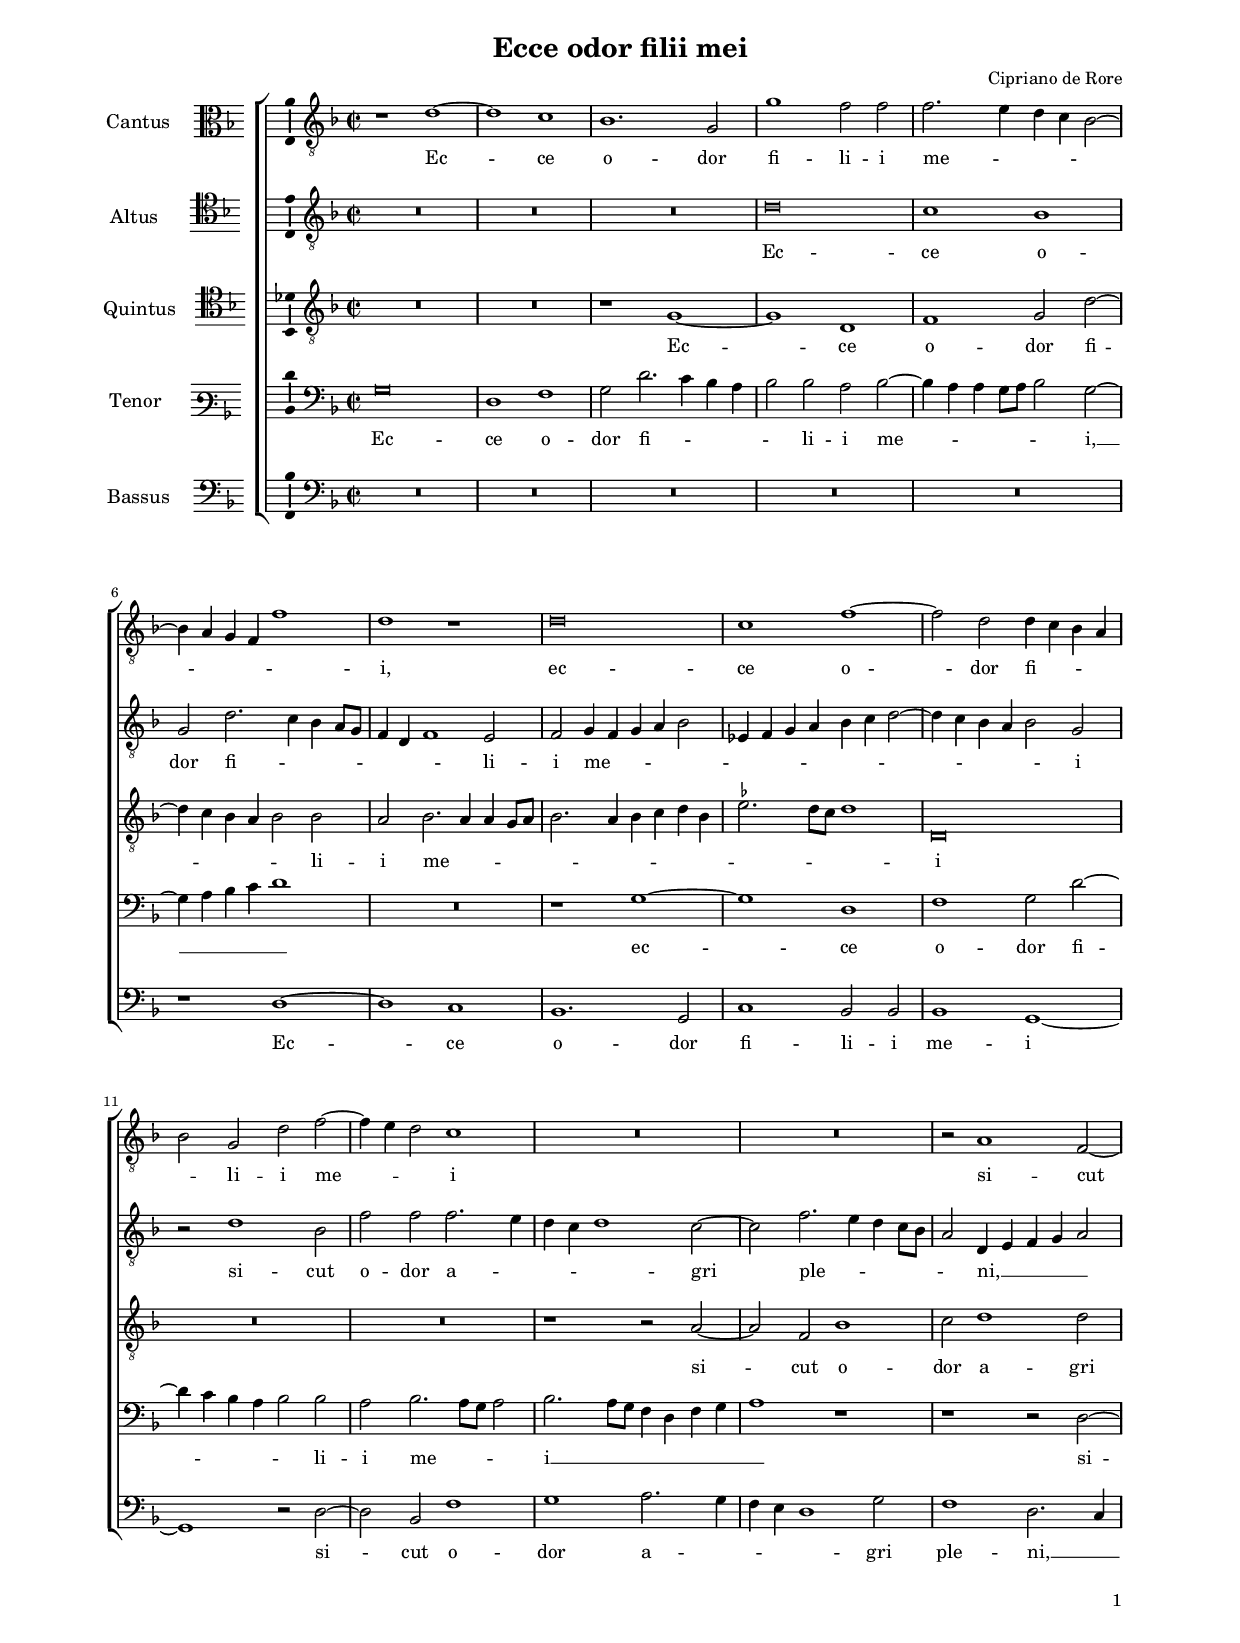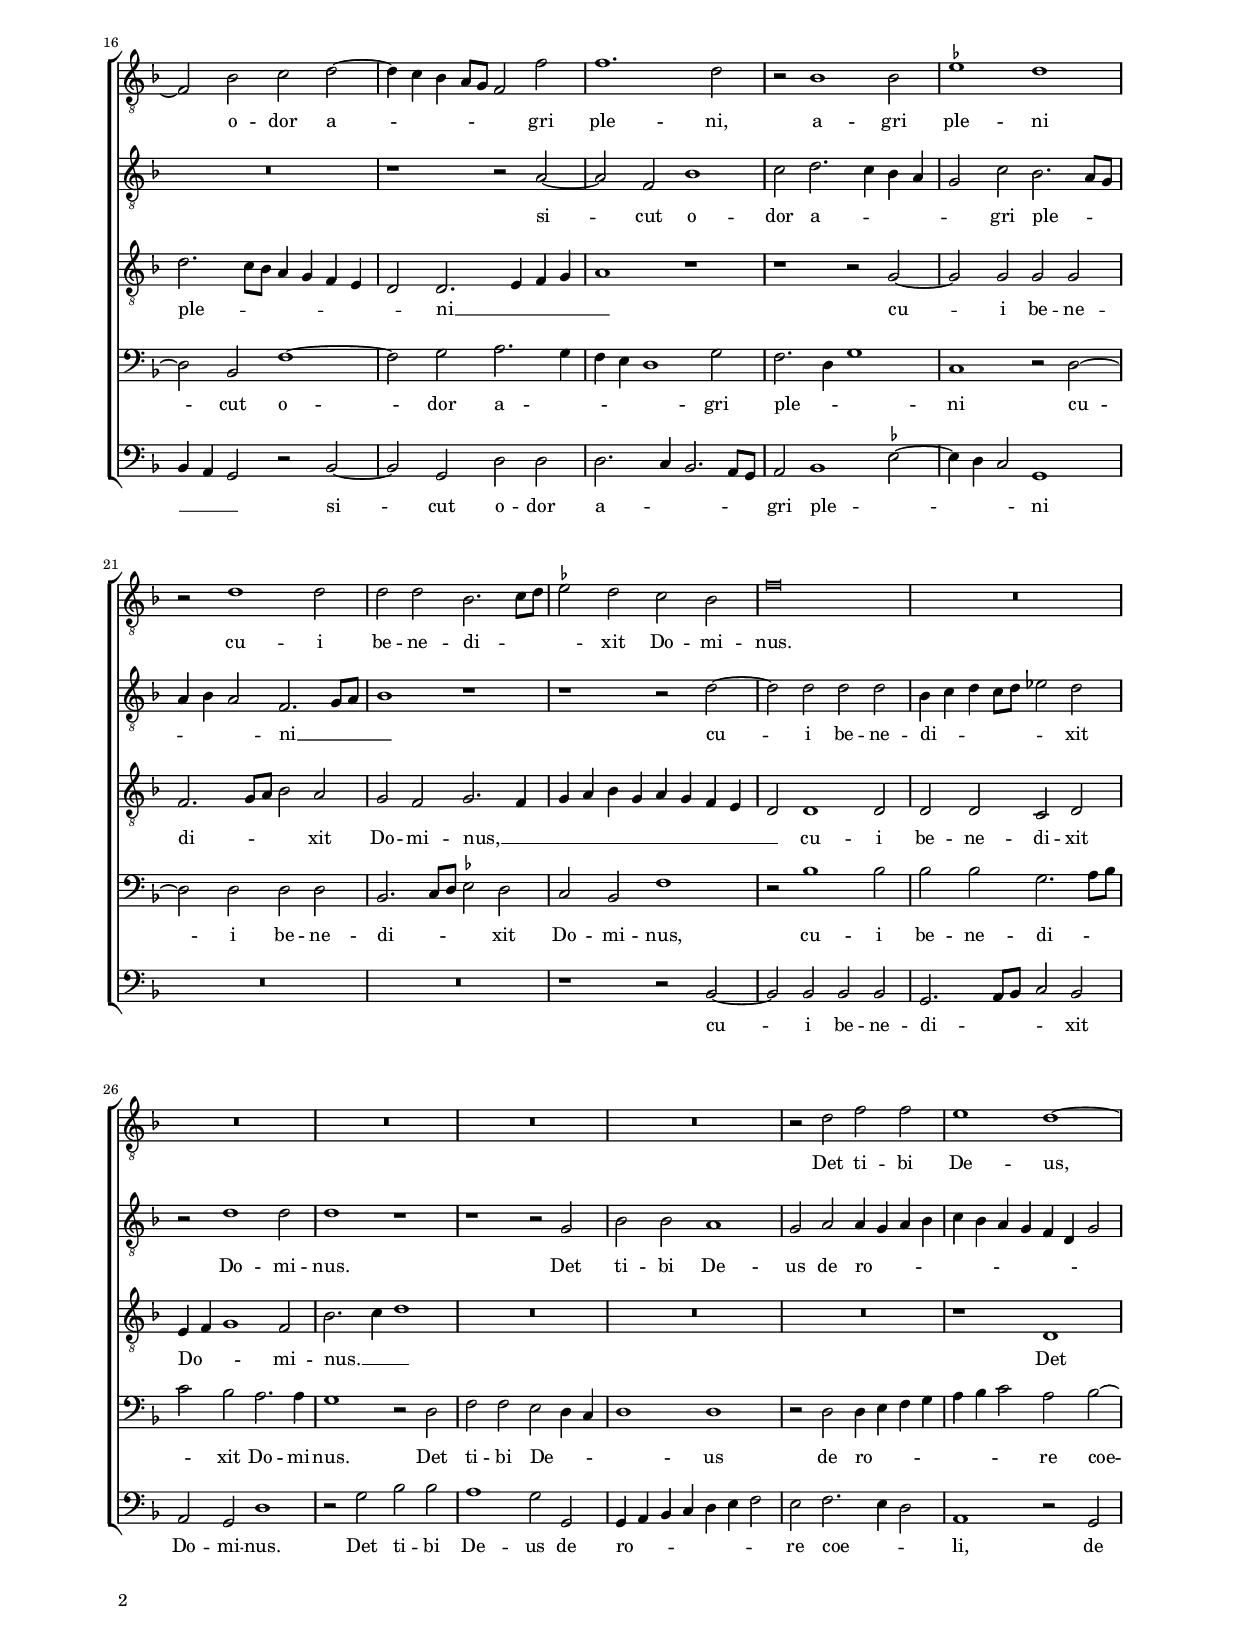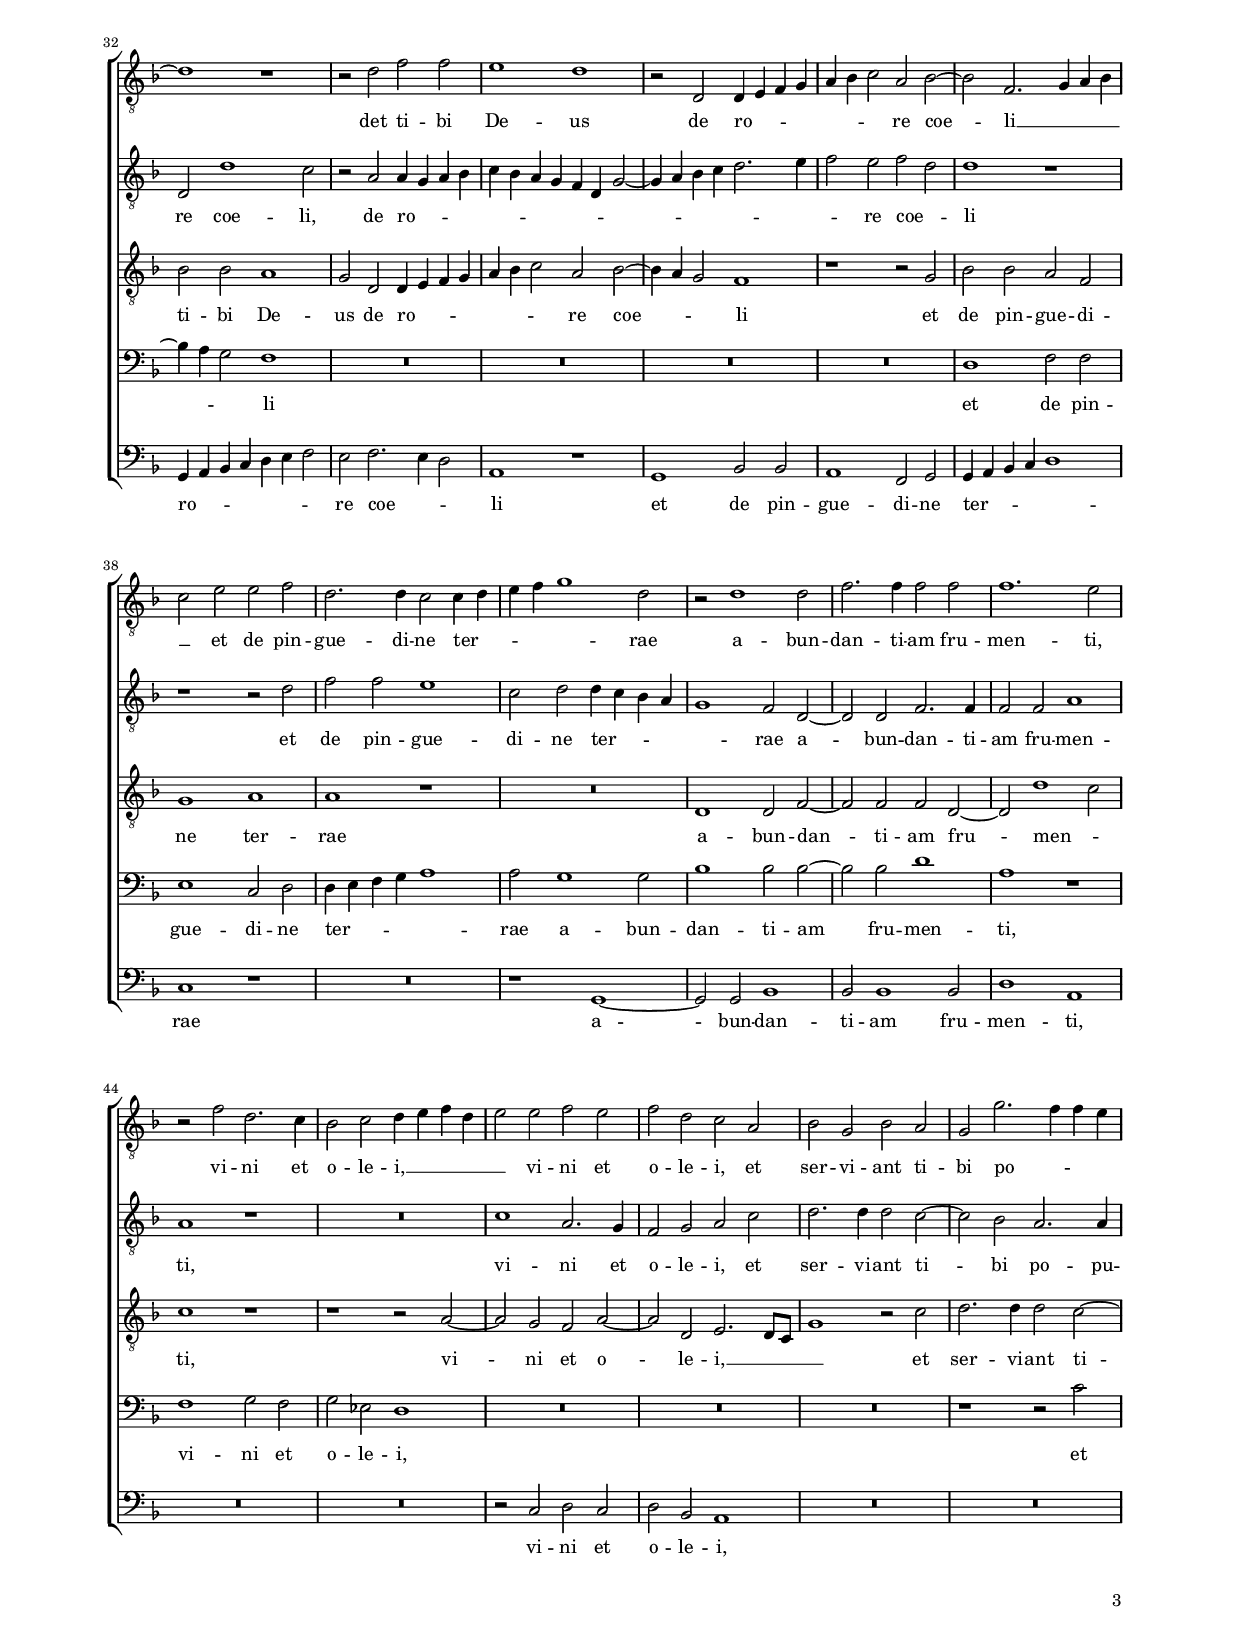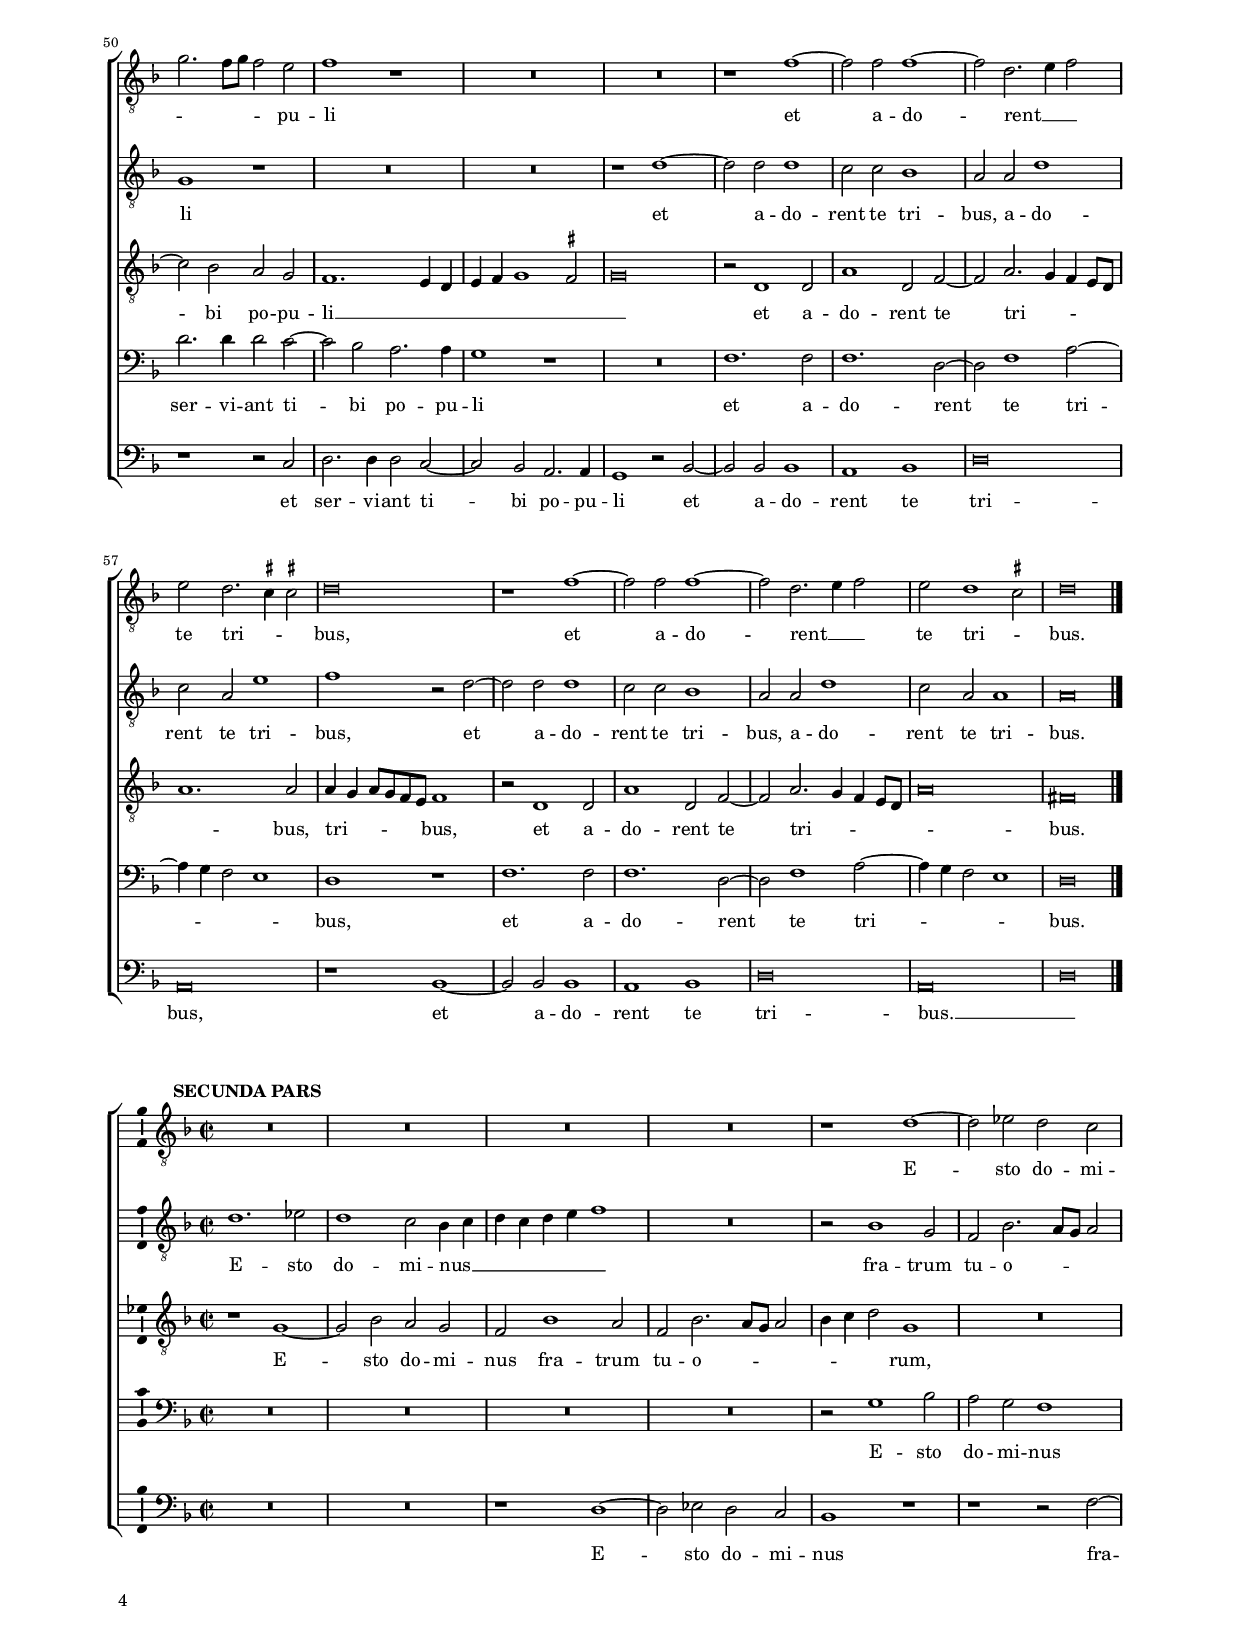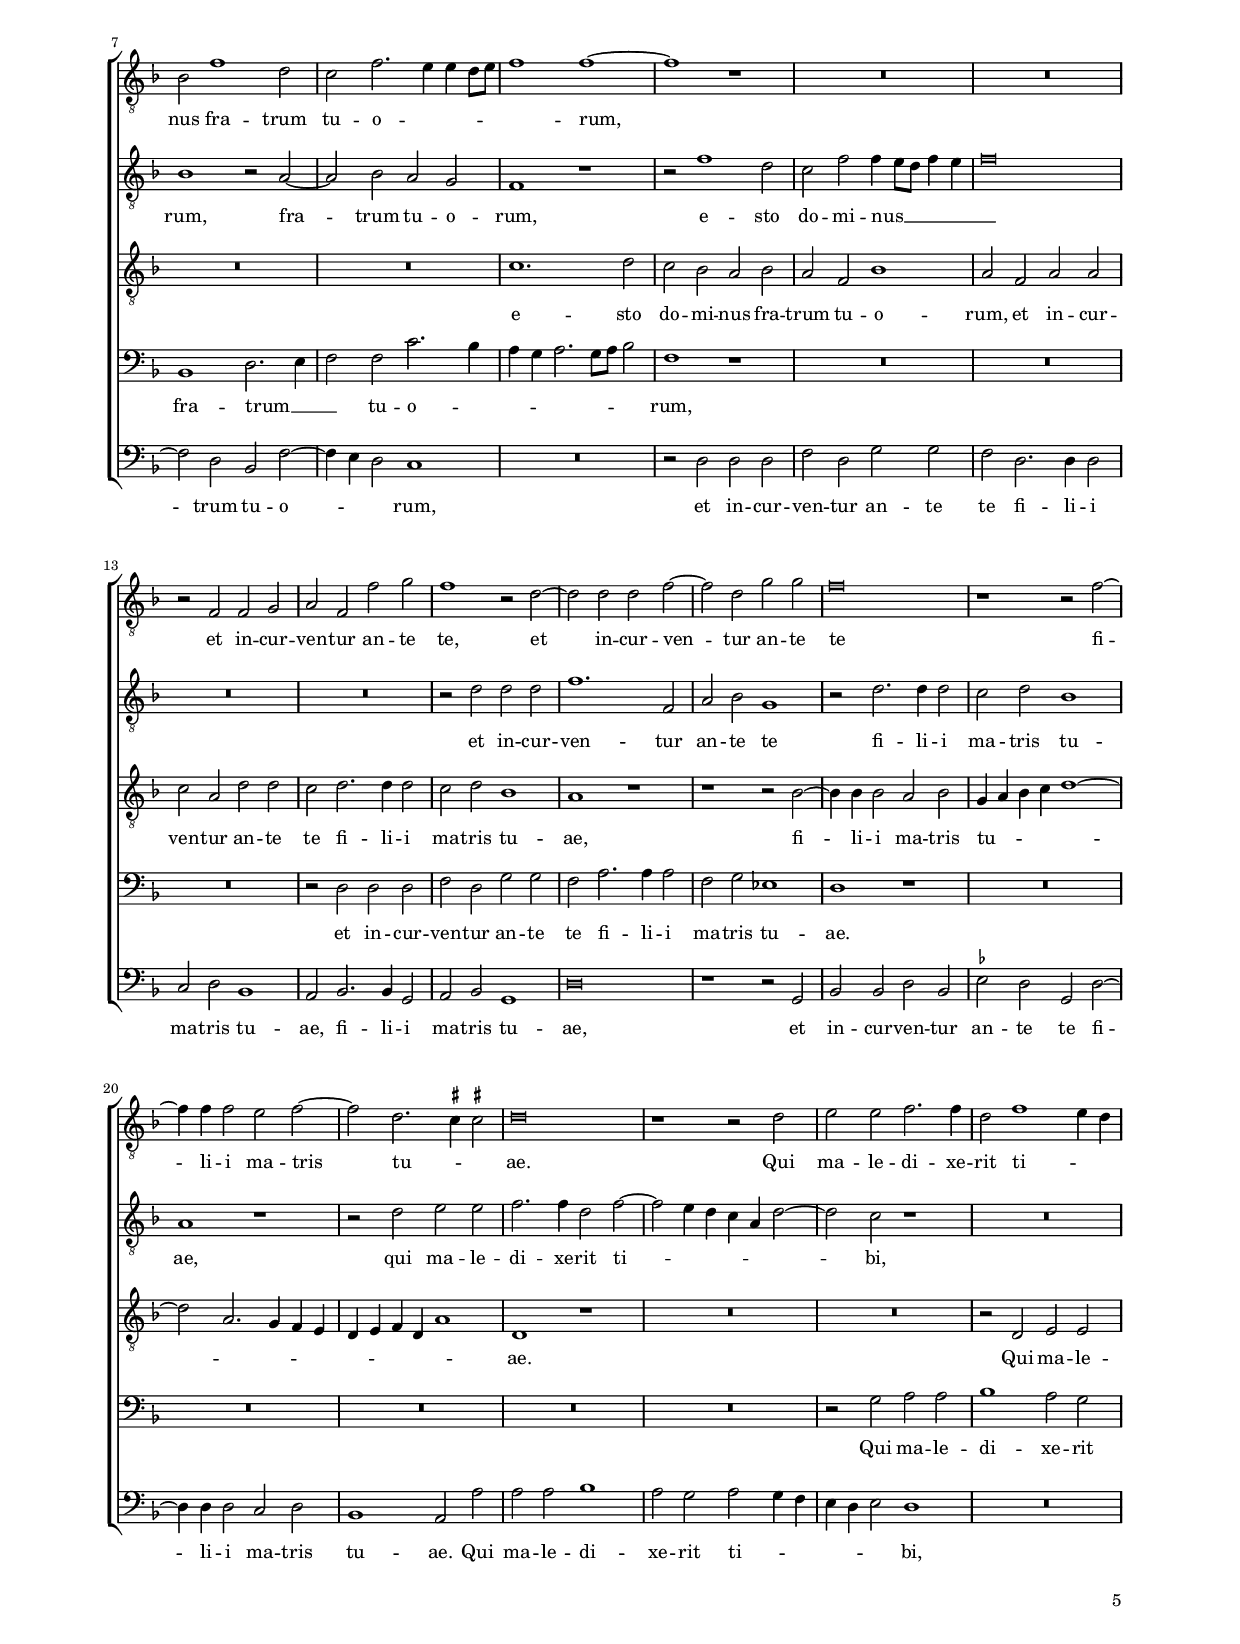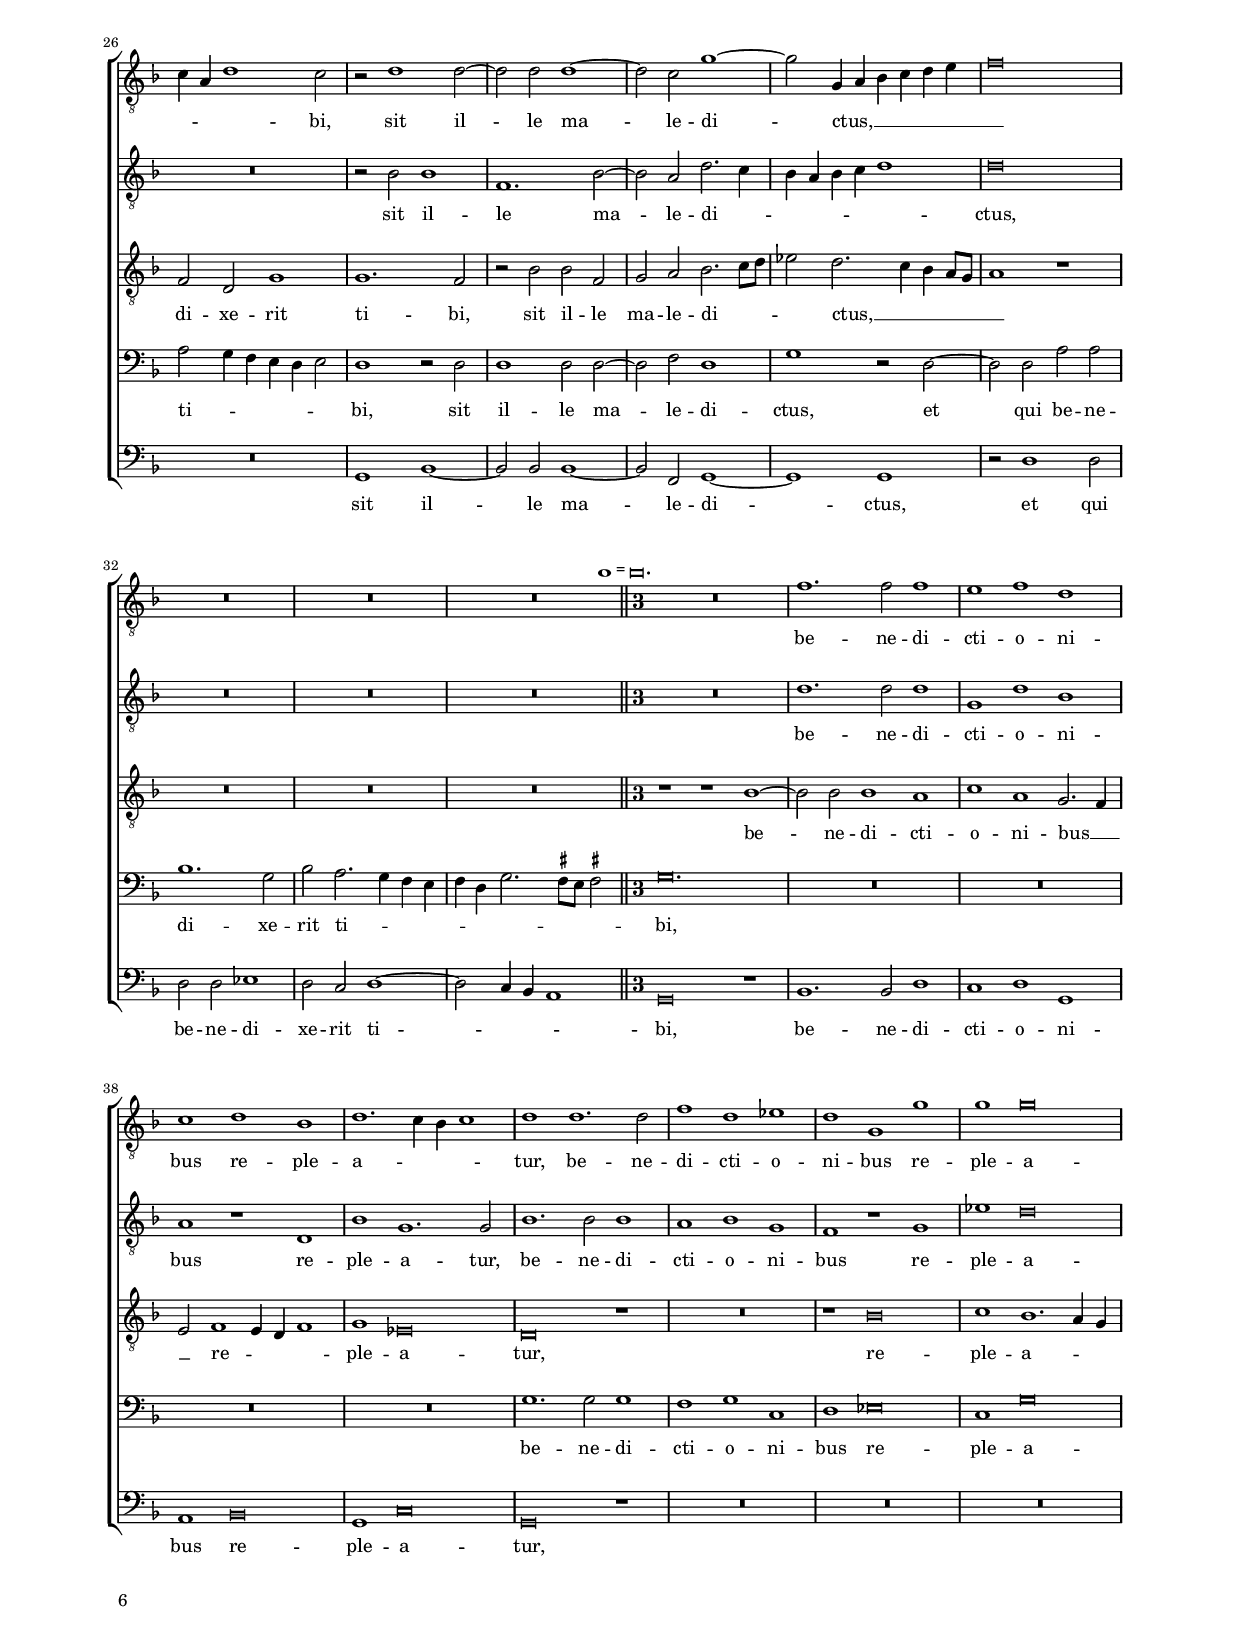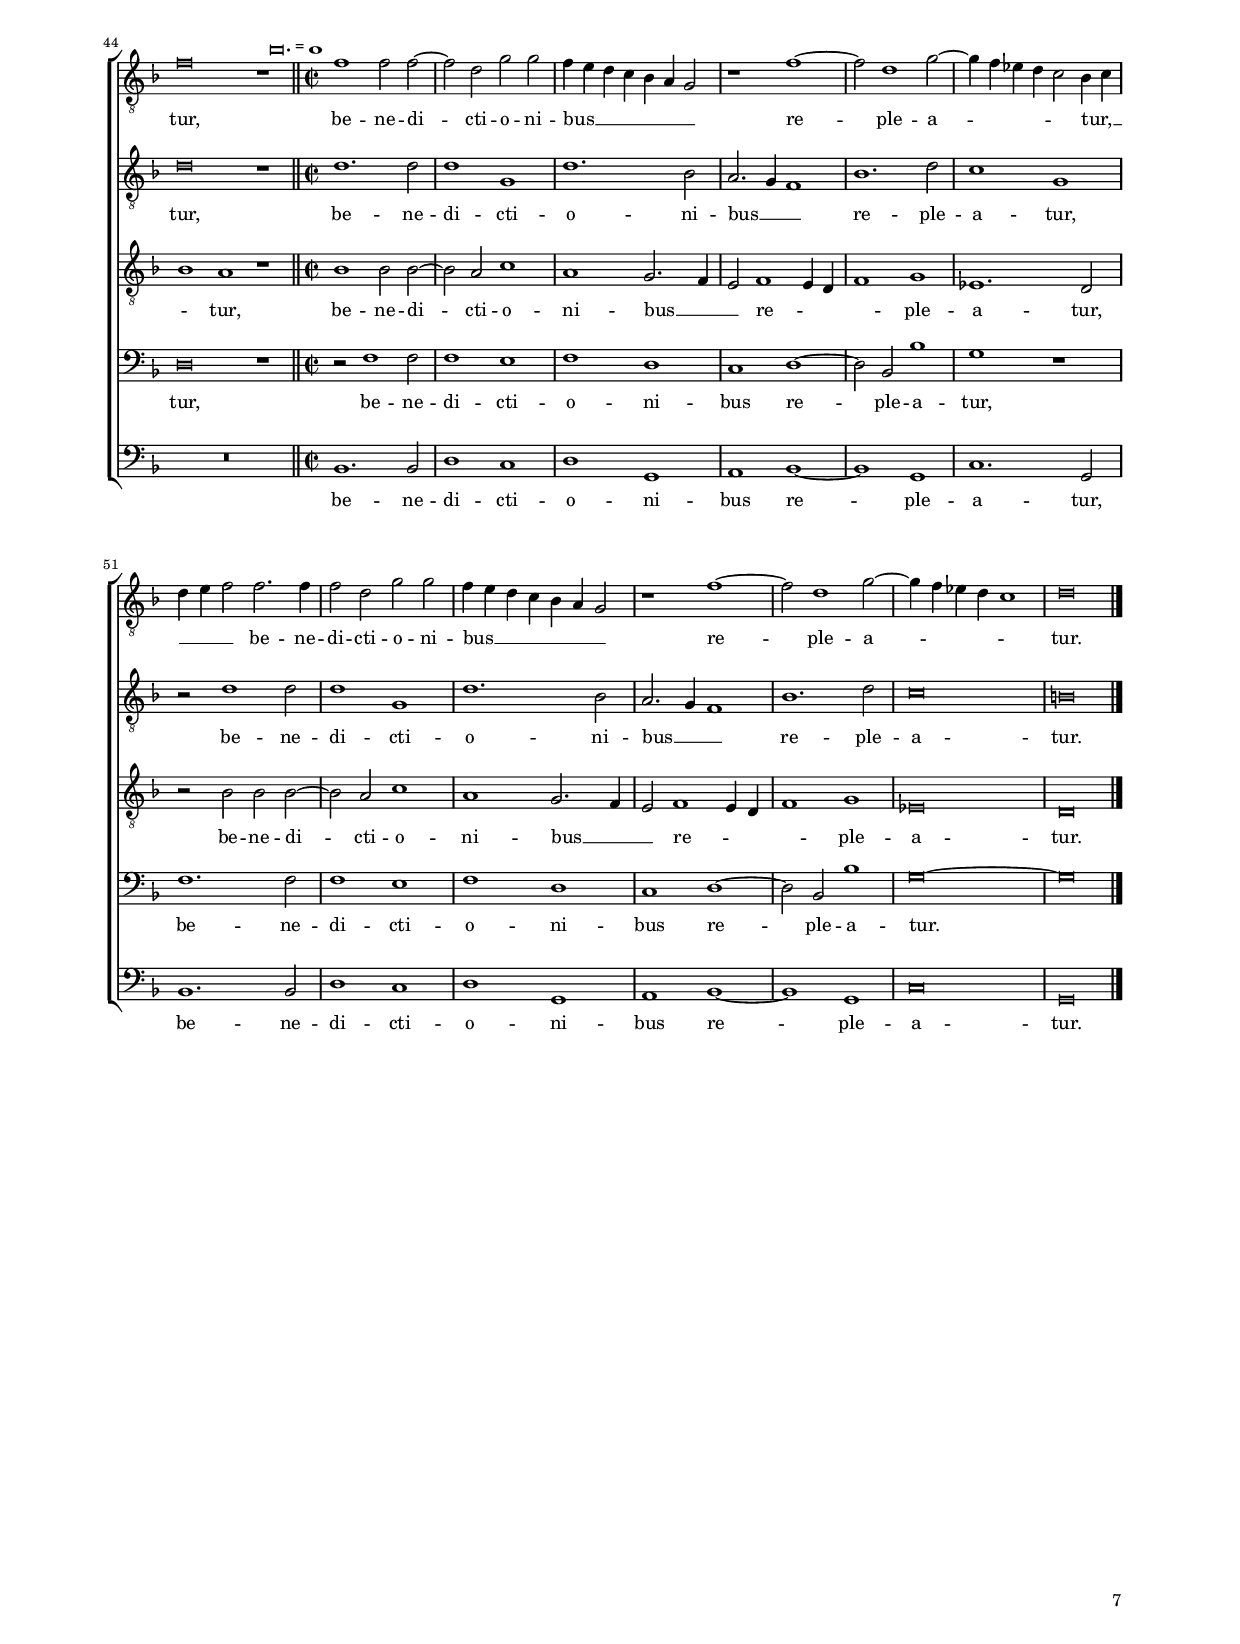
\header
{
  title="Ecce odor filii mei"
  composer="Cipriano de Rore"
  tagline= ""
}

\version "2.24.1"
\language deutsch
#(set-global-staff-size 15)
% #(set-default-paper-size "letter")
#(ly:set-option 'point-and-click #f)

	
	ficta = { \once \set suggestAccidentals = ##t }
	
	forget = #(define-music-function (music) (ly:music?) #{
		\accidentalStyle forget
		$music
		\accidentalStyle default
		#})


\paper
	{
	top-margin = 1.8 \cm
	bottom-margin = 1.2 \cm
	left-margin = 2 \cm
	right-margin = 2 \cm
	ragged-bottom = ##f
	ragged-last-bottom = ##t
	print-page-number = ##f
	score-system-spacing = #'((basic-distance . 17) (minimum-distance . 14) (padding . 6) (strechability . 150))
	system-system-spacing = #'((basic-distance . 17) (minimum-distance . 14) (padding . 6) (strechability . 150))
	oddFooterMarkup=\markup   \fill-line { "" \fromproperty #'page:page-number-string }
	evenFooterMarkup=\markup  \fill-line { \fromproperty #'page:page-number-string "" }
	last-bottom-spacing = #'((basic-distance . 12) (minimum-distance . 7) (padding . 4))
%	systems-per-page = 3
%       page-count = 6
%	min-systems-per-page = 3
	}

global = {
	\key f \major
	\time 2/2 \set Score.measureLength = #(ly:make-moment 2/1)
	\set Score.tempoHideNote = ##t
	\tempo 2 = 90
	\skip 1*2*63 \bar "|."
	}
	

incipitcantus = \markup { \score {
	{
	\set Staff.instrumentName = \markup { \fontsize #1 "Cantus" }
	\key f \major
	\clef alto
	s4 \bar ""
	}
	\layout  {
	raggedright = ##t
	indent = 1.8 \cm
	line-width = 2.5 \cm
	\context { \Staff \remove Time_signature_engraver }
	\override Staff.Clef.Y-extent = #'(0 . 0)
	}} \hspace #1 }
      
      
incipitaltus = \markup { \score {
	{
	\set Staff.instrumentName = \markup { \fontsize #1 "Altus" }
	\key f \major
	\clef tenor
	s4 \bar ""
	}
	\layout  {
	raggedright = ##t
	indent = 1.8 \cm
	line-width = 2.5 \cm
	\context { \Staff \remove Time_signature_engraver }
	\override Staff.Clef.Y-extent = #'(0 . 0)
	}} \hspace #1 }

      
incipitquintus = \markup { \score {
	{
	\set Staff.instrumentName = \markup { \fontsize #1 "Quintus" }
	\key f \major
	\clef tenor
	s4 \bar ""
	}
	\layout  {
	raggedright = ##t
	indent = 1.8 \cm
	line-width = 2.5 \cm
	\context { \Staff \remove Time_signature_engraver }
	\override Staff.Clef.Y-extent = #'(0 . 0)
	}} \hspace #1 }

incipittenor = \markup { \score {
	{
	\set Staff.instrumentName = \markup { \fontsize #1 "Tenor" }
	\key f \major
	\clef varbaritone
	s4 \bar ""
	}
	\layout  {
	raggedright = ##t
	indent = 1.8 \cm
	line-width = 2.5 \cm
	\context { \Staff \remove Time_signature_engraver }
	\override Staff.Clef.Y-extent = #'(0 . 0)
	}} \hspace #1 }
	  
      
incipitbassus = \markup { \score {
	{
	\set Staff.instrumentName = \markup { \fontsize #1 "Bassus" }
	\key f \major
	\clef bass
	s4 \bar ""
	}
	\layout  {
	raggedright = ##t
	indent = 1.8 \cm
	line-width = 2.5 \cm
	\context { \Staff \remove Time_signature_engraver }
	\override Staff.Clef.Y-extent = #'(0 . 0)
	}} \hspace #1 }


cantus =  \relative c'
	{
	r1 d~
	d1 c
	b1. g2
	g'1 f2 f
%5
	f2. e4 d c b2~ |
	b4 a g f f'1
	d1 r
	d\breve
	c1 f~
%10
	f2 d d4 c b a |
	b2 g d' f~
	f4 e d2 c1
	R\breve
	R\breve
%15
	r2 a1 f2~ |
	f2 b c d~
	d4 c b a8 g f2 f'
	f1. d2
	r2 b1 b2
%20
	\ficta es1 d |
	r2 d1 d2
	d2 d b2. c8 d
	\ficta es2 d c b
	f'\breve
%25
	R\breve |
	R\breve
	R\breve
	R\breve
	R\breve
%30
	r2 d f f |
	e1 d~
	d1 r
	r2 d f f
	e1 d
%35
	r2 d, d4 e f g |
	a4 b c2 a b~
	b2 f2. g4 a b
	c2 e e f
	d2. d4 c2 c4 d
%40
	e4 f g1 d2 |
	r2 d1 d2
	f2. f4 f2 f
	f1. e2
	r2 f d2. c4
%45
	b2 c d4 e f d |
	e2 e f e
	f2 d c a
	b2 g b a
	g2 g'2. f4 f e
%50
	g2. f8 g f2 e |
	f1 r
	R\breve
	R\breve
	r1 f~
%55
	f2 f f1~ |
	f2 d2. e4 f2
	e2 d2. \ficta cis4 \ficta cis!2
	d\breve
	r1 f~
%60
	f2 f f1~ |
	f2 d2. e4 f2
	e2 d1 \ficta cis2
	d\breve |
	}


altus =  \relative c'
	{
	R\breve
	R\breve
	R\breve
	d\breve
%5
	c1 b |
	g2 d'2. c4 b a8 g
	f4 d f1 e2
	f2 g4 f g a b2
	es,4 f g a b c d2~
%10
	d4 c b a b2 g |
	r2 d'1 b2
	f'2 f f2. e4
	d4 c d1 c2~
	c2 f2. e4 d c8 b
%15
	a2 d,4 e f g a2 |
	R\breve
	r1 r2 a~
	a2 f b1
	c2 d2. c4 b a
%20
	g2 c b2. a8 g |
	a4 b a2 f2. g8 a
	b1 r
	r1 r2 d~
	d2 d d d
%25
	b4 c d c8 d es2 d |
	r2 d1 d2
	d1 r
	r1 r2 g,
	b2 b a1
%30
	g2 a a4 g a b |
	c4 b a g f d g2
	d2 d'1 c2
	r2 a a4 g a b
	c4 b a g f d g2~
%35
	g4 a b c d2. e4 |
	f2 e f d
	d1 r
	r1 r2 d
	f2 f e1
%40
	c2 d d4 c b a |
	g1 f2 d~
	d2 d f2. f4
	f2 f a1
	a1 r
%45
	R\breve |
	c1 a2. g4
	f2 g a c
	d2. d4 d2 c~
	c2 b a2. a4
%50
	g1 r |
	R\breve
	R\breve
	r1 d'~
	d2 d d1
%55
	c2 c b1 |
	a2 a d1
	c2 a e'1
	f1 r2 d~
	d2 d d1
%60
	c2 c b1 |
	a2 a d1
	c2 a a1
	a\breve |
	}


quintus =  \relative c'
	{
	R\breve
	R\breve
	r1 g~
	g1 d
%5
	f1 g2 d'~ |
	d4 c b a b2 b
	a2 b2. a4 a g8 a
	b2. a4 b4 c d b
	\ficta es2. d8 c d1
%10
	d,\breve |
	R\breve
	R\breve
	r1 r2 a'~
	a2 f b1
%15
	c2 d1 d2 |
	d2. c8 b a4 g f e
	d2 d2. e4 f g
	a1 r
	r1 r2 g~
%20
	g2 g g g |
	f2. g8 a b2 a
	g2 f g2. f4
	g4 a b g a g f e
	d2 d1 d2
%25
	d2 d c d |
	e4 f g1 f2
	b2. c4 d1
	R\breve
	R\breve
%30
	R\breve |
	r1 d,
	b'2 b a1
	g2 d d4 e f g
	a4 b c2 a b~
%35
	b4 a g2 f1 |
	r1 r2 g
	b2 b a f
	g1 a
	a1 r
%40
	R\breve |
	d,1 d2 f~
	f2 f f d~
	d2 d'1 c2
	c1 r
%45
	r1 r2 a~ |
	a2 g f a~
	a2 d, e2. d8 c
	g'1 r2 c
	d2. d4 d2 c~
%50
	c2 b a g |
	f1. e4 d
	e4 f g1 \ficta fis2
	g\breve
	r2 d1 d2
%55
	a'1 d,2 f~ |
	f2 a2. g4 f e8 d
	a'1. a2
	a4 g a8 g f e f1
	r2 d1 d2
%60
	a'1 d,2 f~ |
	f2 a2. g4 f e8 d
	a'\breve
	fis\breve |
	}


tenor  =  \relative c'
	{
	g\breve
	d1 f
	g2 d'2. c4 b a
	b2 b a b~
%5
	b4 a a g8 a b2 g~ |
	g4 a b c d1
	R\breve
	r1 g,~
	g1 d
%10
	f1 g2 d'~ |
	d4 c b a b2 b
	a2 b2. a8 g a2
	b2. a8 g f4 d f g
	a1 r
%15
	r1 r2 d,~ |
	d2 b f'1~
	f2 g a2. g4
	f4 e d1 g2
	f2. d4 g1
%20
	c,1 r2 d~ |
	d2 d d d
	b2. c8 d \ficta es2 d
	c2 b f'1
	r2 b1 b2
%25
	b2 b g2. a8 b |
	c2 b a2. a4
	g1 r2 d
	f2 f e d4 c
	d1 d
%30
	r2 d d4 e f g |
	a4 b c2 a b~
	b4 a g2 f1
	R\breve
	R\breve
%35
	R\breve |
	R\breve
	d1 f2 f
	e1 c2 d
	d4 e f g a1
%40
	a2 g1 g2 |
	b1 b2 b~
	b2 b d1
	a1 r
	f1 g2 f
%45
	g2 es d1 |
	R\breve
	R\breve
	R\breve
	r1 r2 c'
%50
	d2. d4 d2 c~ |
	c2 b a2. a4
	g1 r
	R\breve
	f1. f2
%55
	f1. d2~ |
	d2 f1 a2~
	a4 g f2 e1
	d1 r
	f1. f2
%60
	f1. d2~ |
	d2 f1 a2~
	a4 g f2 e1
	d\breve |
	}


bassus  =  \relative c
	{
	R\breve
	R\breve
	R\breve
	R\breve
%5
	R\breve |
	r1 d~
	d1 c
	b1. g2
	c1 b2 b
%10
	b1 g~ |
	g1 r2 d'~
	d2 b f'1
	g1 a2. g4
	f4 e d1 g2
%15
	f1 d2. c4 |
	b4 a g2 r b~
	b2 g d' d
	d2. c4 b2. a8 g
	a2 b1 \ficta es2~
%20
	\ficta es4 d c2 g1 |
	R\breve
	R\breve
	r1 r2 b~
	b2 b b b
%25
	g2. a8 b c2 b |
	a2 g d'1
	r2 g b b
	a1 g2 g,
	g4 a b c d e f2
%30
	e2 f2. e4 d2 |
	a1 r2 g
	g4 a b c d e f2
	e2 f2. e4 d2
	a1 r
%35
	g1 b2 b |
	a1 f2 g
	g4 a b c d1
	c1 r
	R\breve
%40
	r1 g~ |
	g2 g b1
	b2 b1 b2
	d1 a
	R\breve
%45
	R\breve |
	r2 c d c
	d2 b a1
	R\breve
	R\breve
%50
	r1 r2 c |
	d2. d4 d2 c~
	c2 b a2. a4
	g1 r2 b~
	b2 b b1
%55
	a1 b |
	d\breve
	a\breve
	r1 b~
	b2 b b1
%60
	a1 b |
	d\breve
	a\breve
	d\breve |
	}


lyricscantus = \lyricmode {
	Ec -- ce o -- dor fi -- li -- i me -- _ _ _ _ _ _ _ _ i,
	ec -- ce o -- dor fi -- _ _ _ _ li -- i me -- _ _ i
	si -- cut o -- dor a -- _ _ _ _ _ gri ple -- ni,
	a -- gri ple -- ni
	cu -- i be -- ne -- di -- _ _ _ xit Do -- mi -- nus.
	Det ti -- bi De -- us,
	det ti -- bi De -- us
	de ro -- _ _ _ _ _ _ re coe -- li __ _ _ _ _
	et de pin -- gue -- di -- ne ter -- _ _ _ _ rae
	a -- bun -- dan -- ti -- am fru -- men -- ti, 
	vi -- ni et o -- le -- i, __ _ _ _ _
	vi -- ni et o -- le -- i,
	et ser -- vi -- ant ti -- bi po -- _ _ _ _ _ _ _ pu -- li
	et a -- do -- rent __ _ _ te tri -- _ _ bus,
	et a -- do -- rent __ _ _ te tri -- _ bus.
	}


lyricsaltus = \lyricmode {
	Ec -- ce o -- dor fi -- _ _ _ _ _ _ _ li -- i me -- _ _ _ _ _ _ _ _ _ _ _ _ _ _ _ i
	si -- cut o -- dor a -- _ _ _ _ gri ple -- _ _ _ _ _ ni, __ _ _ _ _
	si -- cut o -- dor a -- _ _ _ _ gri ple -- _ _ _ _ _ ni __ _ _ _
	cu -- i be -- ne -- di -- _ _ _ _ _ xit Do -- mi -- nus.
	Det ti -- bi De -- us
	de ro -- _ _ _ _ _ _ _ _ _ _ re coe -- li,
	de ro -- _ _ _ _ _ _ _ _ _ _ _ _ _ _ _ _ re coe -- _ li
	et de pin -- gue -- di -- ne ter -- _ _ _ _ rae
	a -- bun -- dan -- ti -- am fru -- men -- ti,
	vi -- ni et o -- le -- i,
	et ser -- vi -- ant ti -- bi po -- pu -- li
	et a -- do -- rent te tri -- bus,
	a -- do -- rent te tri -- bus,
	et a -- do -- rent te tri -- bus,
	a -- do -- rent te tri -- bus.
	}


lyricsquintus = \lyricmode {
	Ec -- ce o -- dor fi -- _ _ _ _ li -- i me -- _ _ _ _ _ _ _ _ _ _ _ _ _ _ i
	si -- cut o -- dor a -- gri ple -- _ _ _ _ _ _ _ ni __ _ _ _ _
	cu -- i be -- ne -- di -- _ _ _ xit Do -- mi -- nus, __ _ _ _ _ _ _ _ _ _ _
	cu -- i be -- ne -- di -- xit Do -- _ _ mi -- nus. __ _ _
	Det ti -- bi De -- us
	de ro -- _ _ _ _ _ _ re coe -- _ _ li
	et de pin -- gue -- di -- ne ter -- rae
	a -- bun -- dan -- ti -- am fru -- men -- _ ti,
	vi -- ni et o -- le -- i, __ _ _ _
	et ser -- vi -- ant ti -- bi po -- pu -- li __ _ _ _ _ _ _ _
	et a -- do -- rent te tri -- _ _ _ _ _ bus,
	tri -- _ _ _ _ _ bus,
	et a -- do -- rent te tri -- _ _ _ _ _ bus.
	}


lyricstenor = \lyricmode {
	Ec -- ce o -- dor fi -- _ _ _ _ li -- i me -- _ _ _ _ _ i, __ _ _ _ _
	ec -- ce o -- dor fi -- _ _ _ _ li -- i me -- _ _ _ i __ _ _ _ _ _ _ _
	si -- cut o -- dor a -- _ _ _ _ gri ple -- _ _ ni
	cu -- i be -- ne -- di -- _ _ _ xit Do -- mi -- nus,
	cu -- i be -- ne -- di -- _ _ _ xit Do -- mi -- nus.
	Det ti -- bi De -- _ _ _ us
	de ro -- _ _ _ _ _ _ re coe -- _ _ li
	et de pin -- gue -- di -- ne ter -- _ _ _ _ rae
	a -- bun -- dan -- ti -- am fru -- men -- ti, 
	vi -- ni et o -- le -- i,
	et ser -- vi -- ant ti -- bi po -- pu -- li
	et a -- do -- rent te tri -- _ _ _ bus,
	et a -- do -- rent te tri -- _ _ _ bus.
	}


lyricsbassus = \lyricmode {
	Ec -- ce o -- dor fi -- li -- i me -- i
	si -- cut o -- dor a -- _ _ _ _ gri ple -- ni, __ _ _ _ _
	si -- cut o -- dor a -- _ _ _ _ gri ple -- _ _ _ ni
	cu -- i be -- ne -- di -- _ _ _ xit Do -- mi -- nus.
	Det ti -- bi De -- us
	de ro -- _ _ _ _ _ _ re coe -- _ _ li,
	de ro -- _ _ _ _ _ _ re coe -- _ _ li
	et de pin -- gue -- di -- ne ter -- _ _ _ _ rae
	a -- bun -- dan -- ti -- am fru -- men -- ti,
	vi -- ni et o -- le -- i,
	et ser -- vi -- ant ti -- bi po -- pu -- li
	et a -- do -- rent te tri -- bus,
	et a -- do -- rent te tri -- bus. __ _
	}


\score
{  
	\transpose c c {
	\new ChoirStaff \with { \override StaffGrouper.staff-staff-spacing.basic-distance = #12 }
	<<

	\new Staff << \global
	\new Voice="v1" {
		\set Staff.instrumentName=\incipitcantus
		\set Staff.midiInstrument = "reed organ"
		\clef "G_8"
		\cantus }
	\new Lyrics \lyricsto "v1" {\lyricscantus }
	>>


	\new Staff << \global
	\new Voice="v2" {
		\set Staff.instrumentName=\incipitaltus
		\set Staff.midiInstrument = "reed organ"
		\clef "G_8"
		\altus}
	\new Lyrics \lyricsto "v2" {\lyricsaltus }
	>>


	\new Staff << \global
	\new Voice="v5" {
		\set Staff.instrumentName=\incipitquintus
		\set Staff.midiInstrument = "reed organ"
		\clef "G_8"
		\quintus}
	\new Lyrics \lyricsto "v5" {\lyricsquintus }
	>>


	\new Staff << \global
	\new Voice="v3" {
		\set Staff.instrumentName=\incipittenor
		\set Staff.midiInstrument = "reed organ"
		\clef bass
		\tenor }
	\new Lyrics \lyricsto "v3" {\lyricstenor }
	>>


	\new Staff << \global
	\new Voice="v4" {
		\set Staff.instrumentName=\incipitbassus
		\set Staff.midiInstrument = "reed organ"
		\clef bass
		\bassus }
	\new Lyrics \lyricsto "v4" {\lyricsbassus}
	>>

	>>
	} % transpose

	\layout
	{
	indent = 2.5 \cm
	\context { \Staff \override TimeSignature.break-visibility = #end-of-line-invisible }
	\context { \Lyrics \override VerticalAxisGroup.nonstaff-relatedstaff-spacing.padding = #1.4 }
%	\context { \Lyrics \override LyricText.font-size = #1 }
	\context { \Staff \consists Ambitus_engraver }
	\context { \Score \override BarNumber.padding = #2 }
	\context { \Voice \override NoteHead.style = #'baroque }
	}


\midi
	{
	\tempo 2 = 90
	}

}

%%%%%%%%%%%%%%%%%%%%  SECUNDA PARS %%%%%%%%%%%%%%%%%%%%


global = {
	\key f \major
	\time 2/2 \set Score.measureLength = #(ly:make-moment 2/1)
	\set Score.tempoHideNote = ##t
	\tempo 2 = 90
	\skip 1*2*34 \bar "||"
	\time 3/1 \once \override Score.TimeSignature.style = #'single-digit \newSpacingSection
	\mark \markup { \fontsize #-3 \override #'(style . baroque) { \note  {1} #1 = \note {\breve.} #1 } }
	\tempo 1 = 135
	\skip 1*3*10 \bar "||"
	\time 2/2 \set Score.measureLength = #(ly:make-moment 2/1) \newSpacingSection
	\mark \markup { \fontsize #-3 \override #'(style . baroque) { \note  {\breve.} #1 = \note {1} #1 } }
	\tempo 2 = 90
	\skip 1*2*13 \bar "|."
	}


cantus =  \relative c'
	{
	R\breve
	R\breve
	R\breve
	R\breve
%5
	r1 d~ |
	d2 es d c
	b2 f'1 d2
	c2 f2. e4 e d8 e
	f1 f~
%10
	f1 r |
	R\breve
	R\breve
	r2 f, f g
	a2 f f' g
%15
	f1  r2 d~ |
	d2 d d f~
	f2 d g g
	f\breve
	r1 r2 f~
%20
	f4 f f2 e f~ |
	f2 d2. \ficta cis4 \ficta cis!2
	d\breve
	r1 r2 d
	e2 e f2. f4
%25
	d2 f1 e4 d |
	c4 a d1 c2
	r2 d1 d2~
	d2 d d1~
	d2 c g'1~
%30
	g2 g,4 a b c d e |
	f\breve
	R\breve
	R\breve
	R\breve
%35
% Triple time
	R\breve. |
	f1. f2 f1
	e1 f d
	c1 d b
	d1. c4 b c1
%40
	d1 d1. d2 |
	f1 d es
	d1 g, g'
	g1 g\breve
	f\breve r1
% End of triple time
%45
	f1 f2 f~ |
	f2 d g g
	f4 e d c b a g2
	r1 f'~
	f2 d1 g2~
%50
	g4 f es d c2 b4 c |
	d4 e f2 f2. f4
	f2 d g g
	f4 e d c b a g2
	r1 f'~
%55
	f2 d1 g2~ |
	g4 f es d c1
	d\breve |
	}


altus =  \relative c'
	{
	d1. es2
	d1 c2 b4 c
	d4 c d e f1
	R\breve
%5
	r2 b,1 g2 |
	f2 b2. a8 g a2
	b1 r2 a~
	a2 b a g
	f1 r
%10
	r2 f'1 d2 |
	c2 f f4 e8 d f4 e
	f\breve
	R\breve
	R\breve
%15
	r2 d d d |
	f1. f,2
	a2 b g1
	r2 d'2. d4 d2
	c2 d b1
%20
	a1 r |
	r2 d e e
	f2. f4 d2 f~
	f2 e4 d c a d2~
	d2 c r1
%25
	R\breve |
	R\breve
	r2 b b1
	f1. b2~
	b2 a d2. c4
%30
	b4 a b c d1 |
	d\breve
	R\breve
	R\breve
	R\breve
%35
% Triple time
	R\breve.
	d1. d2 d1
	g,1 d' b
	a1 r d,
	b'1 g1. g2
%40
	b1. b2 b1 |
	a1 b g
	f1 r g
	es'1 d\breve
	d\breve r1
% End of triple time
%45
	d1. d2 |
	d1 g,
	d'1. b2
	a2. g4 f1
	b1. d2
%50
	c1 g |
	r2 d'1 d2
	d1 g,
	d'1. b2
	a2. g4 f1
%55
	b1. d2 |
	c\breve
	h\breve |
	}


quintus =  \relative c'
	{
	r1 g~
	g2 b a g
	f2 b1 a2
	f2 b2. a8 g a2
%5
	b4 c d2 g,1 |
	R\breve
	R\breve
	R\breve
	c1. d2
%10
	c2 b a b |
	a2 f b1
	a2 f a a
	c2 a d d
	c2 d2. d4 d2
%15
	c2 d b1 |
	a1 r
	r1 r2 b~
	b4 b b2 a b
	g4 a b c d1~
%20
	d2 a2. g4 f e |
	d4 e f d a'1
	d,1 r
	R\breve
	R\breve
%25
	r2 d e e |
	f2 d g1
	g1. f2
	r2 b b f
	g2 a b2. c8 d
%30
	es2 d2. c4 b a8 g |
	a1 r
	R\breve
	R\breve
	R\breve
%35
% Triple time
	r1 r b~
	b2 b b1 a
	c1 a g2. f4
	e2 f1 e4 d f1
	g1 es\breve
%40
	d\breve r1 |
	R\breve.
	r1 b'\breve
	c1 b1. a4 g
	b1 a r
% End of triple time
%45
	b1 b2 b~ |
	b2 a c1
	a1 g2. f4
	e2 f1 e4 d
	f1 g
%50
	es1. d2 |
	r2 b' b b~
	b2 a c1
	a1 g2. f4
	e2 f1 e4 d
%55
	f1 g |
	es\breve
	d\breve |
	}


tenor  =  \relative c'
	{
	R\breve
	R\breve
	R\breve
	R\breve
%5
	r2 g1 b2 |
	a2 g f1
	b,1 d2. e4
	f2 f c'2. b4
	a4 g a2. g8 a b2
%10
	f1 r |
	R\breve
	R\breve
	R\breve
	r2 d d d
%15
	f2 d g g |
	f2 a2. a4 a2
	f2 g es1
	d1 r
	R\breve
%20
	R\breve |
	R\breve
	R\breve
	R\breve
	r2 g a a
%25
	b1 a2 g |
	a2 g4 f e d e2
	d1 r2 d
	d1 d2 d~
	d2 f d1
%30
	g1 r2 d~ |
	d2 d a' a
	b1. g2
	b2 a2. g4 f e
	f4 d g2. \ficta fis8 e \ficta fis!2
%35
% Triple time
	g\breve. |
	R\breve.
	R\breve.
	R\breve.
	R\breve.
%40
	g1. g2 g1 |
	f1 g c,
	d1 es\breve
	c1 g'\breve
	d\breve r1
% End of triple time
%45
	r2 f1 f2 |
	f1 e
	f1 d
	c1 d~
	d2 b b'1
%50
	g1 r |
	f1. f2
	f1 e
	f1 d
	c1 d~
%55
	d2 b b'1 |
	g\breve~
	g\breve |
	}


bassus  =  \relative c
	{
	R\breve
	R\breve
	r1 d~
	d2 es d c
%5
	b1 r |
	r1 r2 f'~
	f2 d b f'~
	f4 e d2 c1
	R\breve
%10
	r2 d d d |
	f2 d g g
	f2 d2. d4 d2
	c2 d b1
	a2 b2. b4 g2
%15
	a2 b g1 |
	d'\breve
	r1 r2 g,
	b2 b d b
	\ficta es2 d g, d'~
%20
	d4 d d2 c d |
	b1 a2 a'
	a2 a b1
	a2 g a g4 f
	e4 d e2 d1
%25
	R\breve |
	R\breve
	g,1 b~
	b2 b b1~
	b2 f g1~
%30
	g1 g |
	r2 d'1 d2
	d2 d es1
	d2 c d1~
	d2 c4 b a1
%35
% Triple time
	g\breve r1
	b1. b2 d1
	c1 d g,
	a1 b\breve
	g1 c\breve
%40
	g\breve r1 |
	R\breve.
	R\breve.
	R\breve.
	R\breve.
% End of triple time
%45
	b1. b2 |
	d1 c
	d1 g, 
	a1 b~
	b1 g
%50
	c1. g2 |
	b1. b2
	d1 c
	d1 g,
	a1 b~
%55
	b1 g |
	c\breve
	g\breve |
	}


lyricscantus = \lyricmode {
	E -- sto do -- mi -- nus fra -- trum tu -- o -- _ _ _ _ _ rum,
	et in -- cur -- ven -- tur an -- te te,
	et in -- cur -- ven -- tur an -- te te
	fi -- li -- i ma -- tris tu -- _ _ ae.
	Qui ma -- le -- di -- xe -- rit ti -- _ _ _ _ _ bi,
	sit il -- le ma -- le -- di -- ctus, __ _ _ _ _ _ _
	be -- ne -- di -- cti -- o -- ni -- bus re -- ple -- a -- _ _ _ tur,
	be -- ne -- di -- cti -- o -- ni -- bus re -- ple -- a -- tur,
	be -- ne -- di -- cti -- o -- ni -- bus __ _ _ _ _ _ _ re -- ple -- a -- _ _ _ _ tur, __ _ _ _ _
	be -- ne -- di -- cti -- o -- ni -- bus __ _ _ _ _ _ _ re -- ple -- a -- _ _ _ _ tur.
	}


lyricsaltus = \lyricmode {
	E -- sto do -- mi -- nus __ _ _ _ _ _ _ fra -- trum tu -- o -- _ _ _ rum,
	fra -- trum tu -- o -- rum,
	e -- sto do -- mi -- nus __ _ _ _ _ _
	et in -- cur -- ven -- tur an -- te te fi -- li -- i ma -- tris tu -- ae,
	qui ma -- le -- di -- xe -- rit ti -- _ _ _ _ _ bi,
	sit il -- le ma -- le -- di -- _ _ _ _ _ _ ctus,
	be -- ne -- di -- cti -- o -- ni -- bus re -- ple -- a -- tur,
	be -- ne -- di -- cti -- o -- ni -- bus re -- ple -- a -- tur,
	be -- ne -- di -- cti -- o -- ni -- bus __ _ _ re -- ple -- a -- tur,
	be -- ne -- di -- cti -- o -- ni -- bus __ _ _ re -- ple -- a -- tur.
	}


lyricsquintus = \lyricmode {
	E -- sto do -- mi -- nus fra -- trum tu -- o -- _ _ _ _ _ _ rum,
	e -- sto do -- mi -- nus fra -- trum tu -- o -- rum,
	et in -- cur -- ven -- tur an -- te te fi -- li -- i ma -- tris tu -- ae,
	fi -- li -- i ma -- tris tu -- _ _ _ _ _ _ _ _ _ _ _ _ _ ae.
	Qui ma -- le -- di -- xe -- rit ti -- bi,
	sit il -- le ma -- le -- di -- _ _ _ ctus, __ _ _ _ _ _
	be -- ne -- di -- cti -- o -- ni -- bus __ _ _ re -- _ _ _ ple -- a -- tur,
	re -- ple -- a -- _ _ _ tur,
	be -- ne -- di -- cti -- o -- ni -- bus __ _ _ re -- _ _ _ ple -- a -- tur,
	be -- ne -- di -- cti -- o -- ni -- bus __ _ _ re -- _ _ _ ple -- a -- tur.
	}


lyricstenor = \lyricmode {
	E -- sto do -- mi -- nus fra -- trum __ _ _ tu -- o -- _ _ _ _ _ _ _ rum,
	et in -- cur -- ven -- tur an -- te te fi -- li -- i ma -- tris tu -- ae.
	Qui ma -- le -- di -- xe -- rit ti -- _ _ _ _ _ bi,
	sit il -- le ma -- le -- di -- ctus,
	et qui be -- ne -- di -- xe -- rit ti -- _ _ _ _ _ _ _ _ _ bi,
	be -- ne -- di -- cti -- o -- ni -- bus re -- ple -- a -- tur,
	be -- ne -- di -- cti -- o -- ni -- bus re -- ple -- a -- tur,
	be -- ne -- di -- cti -- o -- ni -- bus re -- ple -- a -- tur.
	}


lyricsbassus = \lyricmode {
	E -- sto do -- mi -- nus fra -- trum tu -- o -- _ _ rum,
	et in -- cur -- ven -- tur an -- te te fi -- li -- i ma -- tris tu -- ae,
	fi -- li -- i ma -- tris tu -- ae,
	et in -- cur -- ven -- tur an -- te te
	fi -- li -- i ma -- tris tu -- ae.
	Qui ma -- le -- di -- xe -- rit ti -- _ _ _ _ _ bi,
	sit il -- le ma -- le -- di -- ctus,
	et qui be -- ne -- di -- xe -- rit ti -- _ _ _ bi,
	be -- ne -- di -- cti -- o -- ni -- bus re -- ple -- a -- tur,
	be -- ne -- di -- cti -- o -- ni -- bus re -- ple -- a -- tur,
	be -- ne -- di -- cti -- o -- ni -- bus re -- ple -- a -- tur.
	}


\score
	{  
	\transpose c c {
	\new ChoirStaff \with { \override StaffGrouper.staff-staff-spacing.basic-distance = #12 }
	<<

	\new Staff <<\global
	\new Voice="v1" {
	  %\set Staff.instrumentName=Cantus
		\set Staff.midiInstrument = "reed organ"
		\clef "G_8"
		\cantus }
	\new Lyrics \lyricsto "v1" {\lyricscantus }
	>>


	\new Staff << \global
	\new Voice="v2" {
	  %\set Staff.instrumentName=Altus
		\set Staff.midiInstrument = "reed organ"
		\clef "G_8"
		\altus}
	\new Lyrics \lyricsto "v2" {\lyricsaltus }
	>>


	\new Staff << \global
	\new Voice="v5" {
	  %\set Staff.instrumentName=Quintus
		\set Staff.midiInstrument = "reed organ"
		\clef "G_8"
		\quintus}
	\new Lyrics \lyricsto "v5" {\lyricsquintus }
	>>
    

	\new Staff <<\global
	\new Voice="v3" {
	  %\set Staff.instrumentName=Tenor
		\set Staff.midiInstrument = "reed organ"
		\clef bass
		\tenor }
	\new Lyrics \lyricsto "v3" {\lyricstenor }
	>>


	\new Staff <<\global
	\new Voice="v4" {
	  %\set Staff.instrumentName=Bassus
		\set Staff.midiInstrument = "reed organ"
		\clef bass
		\bassus }
	\new Lyrics \lyricsto "v4" {\lyricsbassus}
	>>
	
	>>
	} % transpose

	\layout
	{
	indent = 0 \cm
	\context { \Staff \override TimeSignature.break-visibility = #end-of-line-invisible }
	\context { \Lyrics \override VerticalAxisGroup.nonstaff-relatedstaff-spacing.padding = #1.4 }
	\context { \Staff \consists Ambitus_engraver }
	\context { \Score \override BarNumber.padding = #2 }
	\context { \Voice \override NoteHead.style = #'baroque }
	}

	\header { piece = \markup { \raise #2 \hspace # 7 \bold "SECUNDA PARS"} }

\midi
	{
	\tempo 2 = 90
	}
	
}

% EOF
